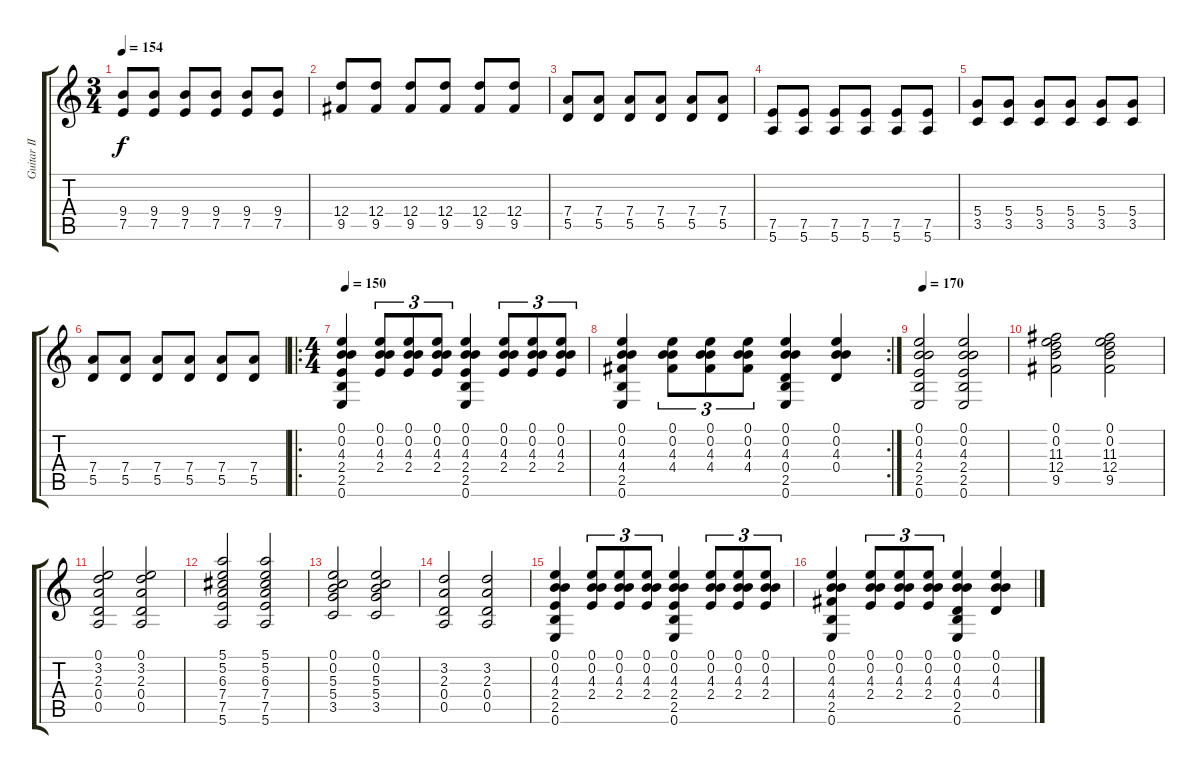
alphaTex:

\track ("Guitar II" "Guitar II") {instrument acousticguitarsteel}
\staff {score tabs}
\tuning (E4 B3 G3 D3 A2 E2) {hide}
\ts (3 4)
\tempo 154
\clef g2
\ks c
(9.4 7.5).8{dy f} (9.4 7.5).8 (9.4 7.5).8 (9.4 7.5).8 (9.4 7.5).8 (9.4 7.5).8 |
(12.4 9.5).8 (12.4 9.5).8 (12.4 9.5).8 (12.4 9.5).8 (12.4 9.5).8 (12.4 9.5).8 |
(7.4 5.5).8 (7.4 5.5).8 (7.4 5.5).8 (7.4 5.5).8 (7.4 5.5).8 (7.4 5.5).8 |
(7.5 5.6).8 (7.5 5.6).8 (7.5 5.6).8 (7.5 5.6).8 (7.5 5.6).8 (7.5 5.6).8 |
(5.4 3.5).8 (5.4 3.5).8 (5.4 3.5).8 (5.4 3.5).8 (5.4 3.5).8 (5.4 3.5).8 |
(7.4 5.5).8 (7.4 5.5).8 (7.4 5.5).8 (7.4 5.5).8 (7.4 5.5).8 (7.4 5.5).8 |
\ro
\ts (4 4)
\tempo 150
(0.1 0.2 4.3 2.4 2.5 0.6).4 (0.1 0.2 4.3 2.4).8{tu (3 2)} (0.1 0.2 4.3 2.4).8{tu (3 2)} (0.1 0.2 4.3 2.4).8{tu (3 2)} (0.1 0.2 4.3 2.4 2.5 0.6).4 (0.1 0.2 4.3 2.4).8{tu (3 2)} (0.1 0.2 4.3 2.4).8{tu (3 2)} (0.1 0.2 4.3 2.4).8{tu (3 2)} |
\rc 2
(0.1 0.2 4.3 4.4 2.5 0.6).4 (0.1 0.2 4.3 4.4).8{tu (3 2)} (0.1 0.2 4.3 4.4).8{tu (3 2)} (0.1 0.2 4.3 4.4).8{tu (3 2)} (0.1 0.2 4.3 0.4 2.5 0.6).4 (0.1 0.2 4.3 0.4).4 |
\tempo 170
(0.1 0.2 4.3 2.4 2.5 0.6).2 (0.1 0.2 4.3 2.4 2.5 0.6).2 |
(0.1 0.2 11.3 12.4 9.5).2 (0.1 0.2 11.3 12.4 9.5).2 |
(0.1 3.2 2.3 0.4 0.5).2 (0.1 3.2 2.3 0.4 0.5).2 |
(5.1 5.2 6.3 7.4 7.5 5.6).2 (5.1 5.2 6.3 7.4 7.5 5.6).2 |
(0.1 0.2 5.3 5.4 3.5).2 (0.1 0.2 5.3 5.4 3.5).2 |
(3.2 2.3 0.4 0.5).2 (3.2 2.3 0.4 0.5).2 |
(0.1 0.2 4.3 2.4 2.5 0.6).4 (0.1 0.2 4.3 2.4).8{tu (3 2)} (0.1 0.2 4.3 2.4).8{tu (3 2)} (0.1 0.2 4.3 2.4).8{tu (3 2)} (0.1 0.2 4.3 2.4 2.5 0.6).4 (0.1 0.2 4.3 2.4).8{tu (3 2)} (0.1 0.2 4.3 2.4).8{tu (3 2)} (0.1 0.2 4.3 2.4).8{tu (3 2)} |
(0.1 0.2 4.3 4.4 2.5 0.6).4 (0.1 0.2 4.3 2.4).8{tu (3 2)} (0.1 0.2 4.3 2.4).8{tu (3 2)} (0.1 0.2 4.3 2.4).8{tu (3 2)} (0.1 0.2 4.3 0.4 2.5 0.6).4 (0.1 0.2 4.3 0.4).4
